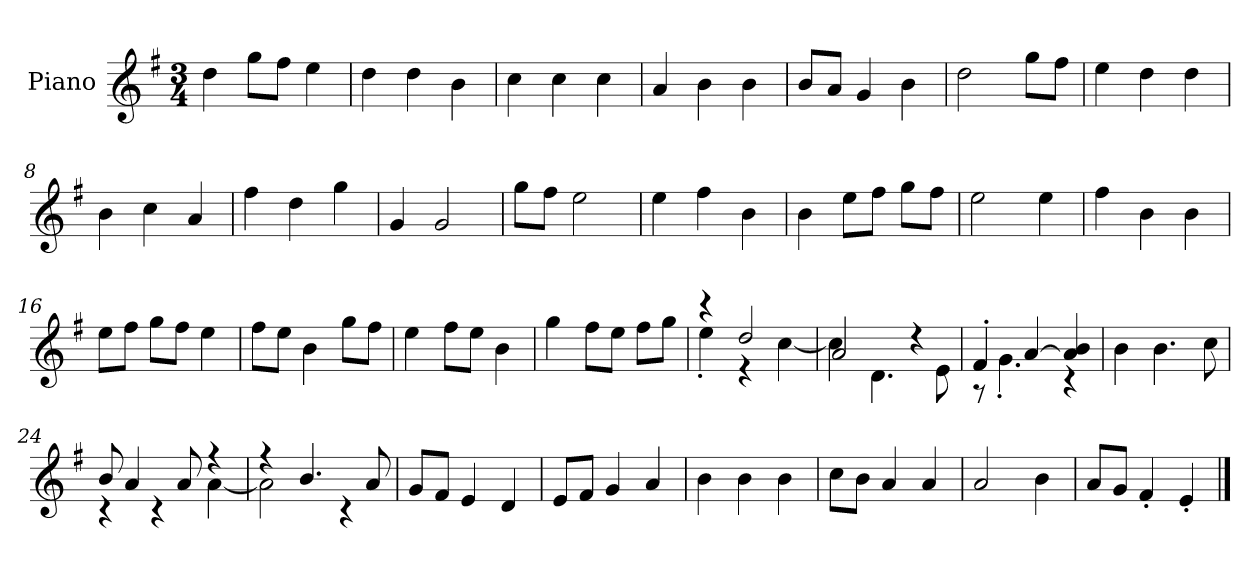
**kern
*part1
*staff1
*I"Piano
*I'P-no
*clefG2
*k[f#]
*M3/4
*MM178
=1
4dd\
8gg\L
8ff#\J
4ee\
=2
4dd\
4dd\
4b\
=3
4cc\
4cc\
4cc\
=4
4a/
4b\
4b\
=5
8b/L
8a/J
4g/
4b\
=6
2dd\
8gg\L
8ff#\J
=7
4ee\
4dd\
4dd\
=8
4b\
4cc\
4a/
=9
4ff#\
4dd\
4gg\
=10
4g/
2g/
!!LO:LB:g=z
=11
8gg\L
8ff#\J
2ee\
=12
4ee\
4ff#\
4b\
=13
4b\
8ee\L
8ff#\J
8gg\L
8ff#\J
=14
2ee\
4ee\
=15
4ff#\
4b\
4b\
=16
8ee\L
8ff#\J
8gg\L
8ff#\J
4ee\
=17
8ff#\L
8ee\J
4b\
8gg\L
8ff#\J
=18
4ee\
8ff#\L
8ee\J
4b\
=19
4gg\
8ff#\L
8ee\J
8ff#\L
8gg\J
=20
*^
4r	4ee'\
2dd/	4r
.	[4cc\
!!LO:LB:g=z	!!
=21	=21
2a/	4cc\]
.	4.d\
4r	.
.	8e\
=22	=22
4f#'/	8r
.	4.g'\
[4a/	.
4a/] 4b/	4r
*v	*v
=23
4b\
4.b\
8cc\
=24
*^
8b/	4r
4a/	.
.	4r
8a/	.
4r	[4a\
=25	=25
4r	2a\]
4.b/	.
.	4r
8a/	.
*v	*v
=26
8g/L
8f#/J
4e/
4d/
=27
8e/L
8f#/J
4g/
4a/
=28
4b\
4b\
4b\
!!LO:LB:g=z
=29
8cc\L
8b\J
4a/
4a/
=30
2a/
4b\
=31
8a/L
8g/J
4f#'/
4e'/
==
*-
